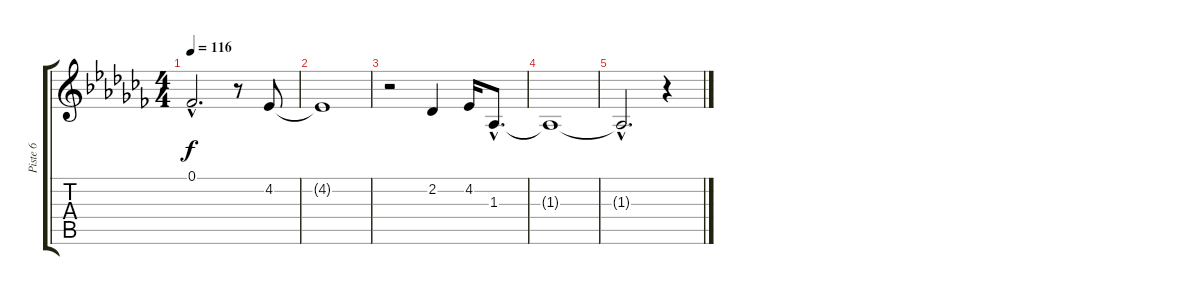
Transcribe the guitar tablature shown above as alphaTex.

\track ("Piste 6" "Piste 6") {instrument stringensemble2}
\staff {score tabs}
\tuning (E4 B3 G3 D3 A2 E2) {hide}
\ts (4 4)
\tempo 116
\clef g2
\ks abminor
0.1{hac}.2{d dy f} r.8 4.2.8 |
4.2{t}.1 |
r.2 2.2.4 4.2.16 1.3{hac}.8{d} |
1.3{t}.1 |
1.3{hac t}.2{d} r.4
